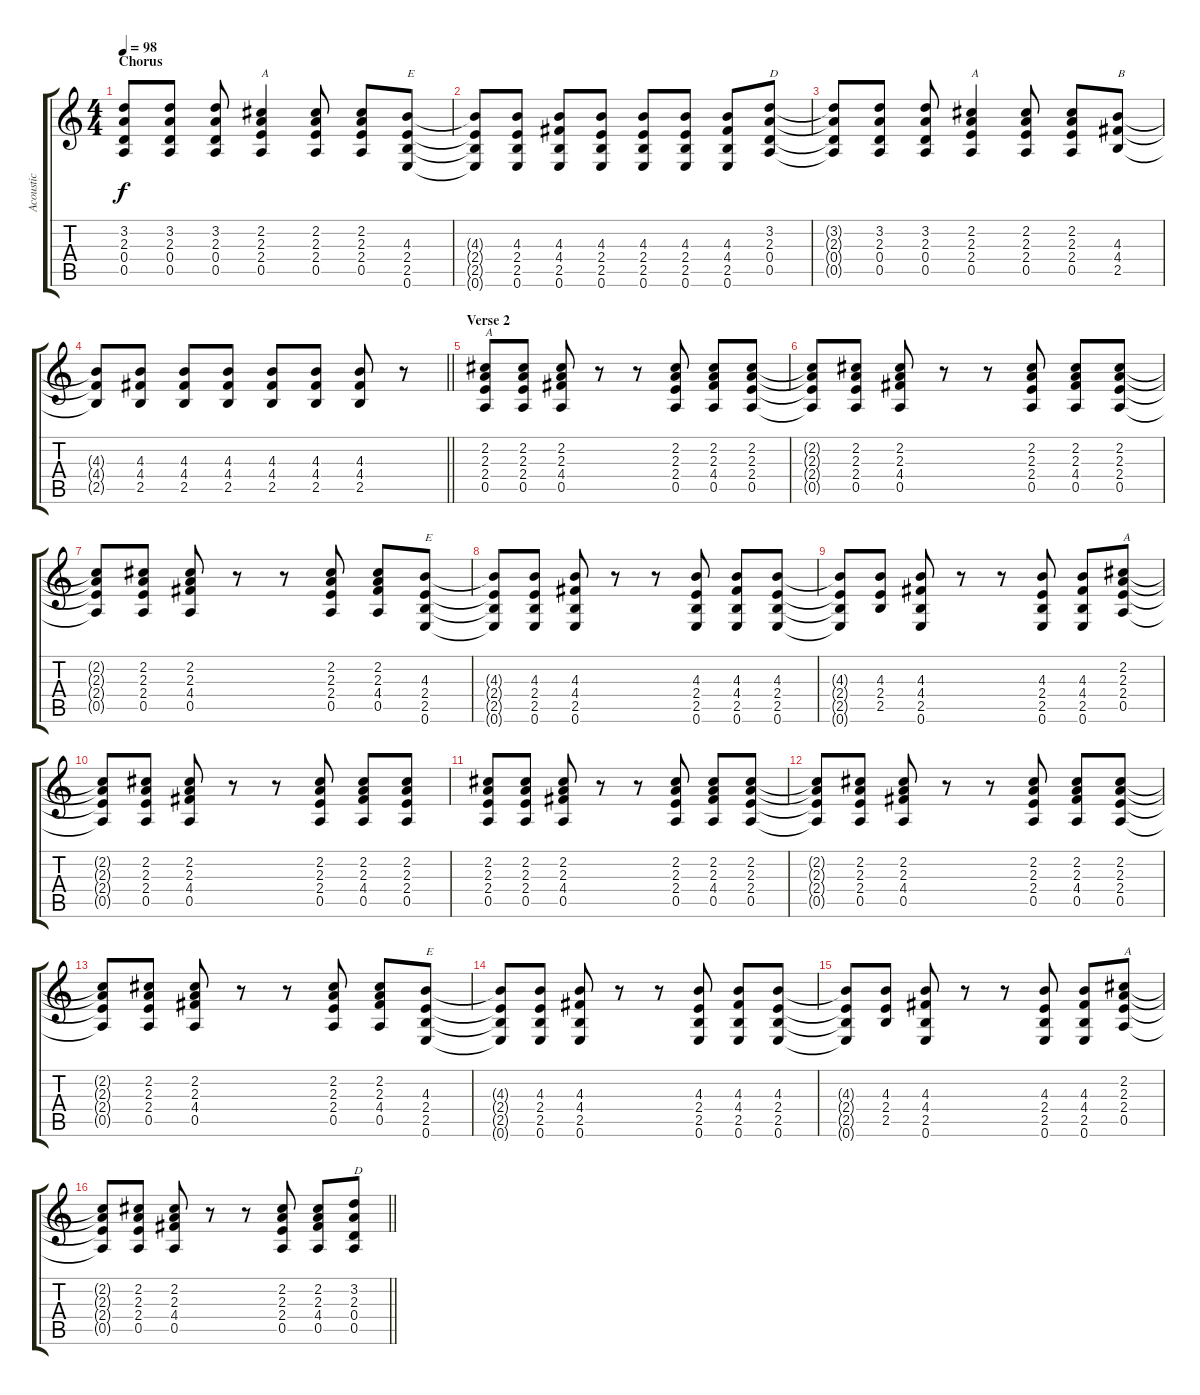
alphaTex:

\track ("Acoustic" "Acoustic") {instrument acousticguitarsteel}
\staff {score tabs}
\tuning (E4 B3 G3 D3 A2 E2) {hide}
\ts (4 4)
\section ("" "Chorus")
\tempo 98
\clef g2
\ks c
(3.2{t} 2.3{t} 0.4{t} 0.5{t}).8{dy f} (3.2 2.3 0.4 0.5).8 (3.2 2.3 0.4 0.5).8 (2.2 2.3 2.4 0.5).4{txt "A"} (2.2 2.3 2.4 0.5).8 (2.2 2.3 2.4 0.5).8 (4.3 2.4 2.5 0.6).8{txt "E"} |
(4.3{t} 2.4{t} 2.5{t} 0.6{t}).8 (4.3 2.4 2.5 0.6).8 (4.3 4.4 2.5 0.6).8 (4.3 2.4 2.5 0.6).8 (4.3 2.4 2.5 0.6).8 (4.3 2.4 2.5 0.6).8 (4.3 4.4 2.5 0.6).8 (3.2 2.3 0.4 0.5).8{txt "D"} |
(3.2{t} 2.3{t} 0.4{t} 0.5{t}).8 (3.2 2.3 0.4 0.5).8 (3.2 2.3 0.4 0.5).8 (2.2 2.3 2.4 0.5).4{txt "A"} (2.2 2.3 2.4 0.5).8 (2.2 2.3 2.4 0.5).8 (4.3 4.4 2.5).8{txt "B"} |
\barLineRight lightlight
(4.3{t} 4.4{t} 2.5{t}).8 (4.3 4.4 2.5).8 (4.3 4.4 2.5).8 (4.3 4.4 2.5).8 (4.3 4.4 2.5).8 (4.3 4.4 2.5).8 (4.3 4.4 2.5).8 r.8 |
\section ("" "Verse 2")
(2.2 2.3 2.4 0.5).8{txt "A"} (2.2 2.3 2.4 0.5).8 (2.2 2.3 4.4 0.5).8 r.8 r.8 (2.2 2.3 2.4 0.5).8 (2.2 2.3 4.4 0.5).8 (2.2 2.3 2.4 0.5).8 |
(2.2{t} 2.3{t} 2.4{t} 0.5{t}).8 (2.2 2.3 2.4 0.5).8 (2.2 2.3 4.4 0.5).8 r.8 r.8 (2.2 2.3 2.4 0.5).8 (2.2 2.3 4.4 0.5).8 (2.2 2.3 2.4 0.5).8 |
(2.2{t} 2.3{t} 2.4{t} 0.5{t}).8 (2.2 2.3 2.4 0.5).8 (2.2 2.3 4.4 0.5).8 r.8 r.8 (2.2 2.3 2.4 0.5).8 (2.2 2.3 4.4 0.5).8 (4.3 2.4 2.5 0.6).8{txt "E"} |
(4.3{t} 2.4{t} 2.5{t} 0.6{t}).8 (4.3 2.4 2.5 0.6).8 (4.3 4.4 2.5 0.6).8 r.8 r.8 (4.3 2.4 2.5 0.6).8 (4.3 4.4 2.5 0.6).8 (4.3 2.4 2.5 0.6).8 |
(4.3{t} 2.4{t} 2.5{t} 0.6{t}).8 (4.3 2.4 2.5).8 (4.3 4.4 2.5 0.6).8 r.8 r.8 (4.3 2.4 2.5 0.6).8 (4.3 4.4 2.5 0.6).8 (2.2 2.3 2.4 0.5).8{txt "A"} |
(2.2{t} 2.3{t} 2.4{t} 0.5{t}).8 (2.2 2.3 2.4 0.5).8 (2.2 2.3 4.4 0.5).8 r.8 r.8 (2.2 2.3 2.4 0.5).8 (2.2 2.3 4.4 0.5).8 (2.2 2.3 2.4 0.5).8 |
(2.2 2.3 2.4 0.5).8 (2.2 2.3 2.4 0.5).8 (2.2 2.3 4.4 0.5).8 r.8 r.8 (2.2 2.3 2.4 0.5).8 (2.2 2.3 4.4 0.5).8 (2.2 2.3 2.4 0.5).8 |
(2.2{t} 2.3{t} 2.4{t} 0.5{t}).8 (2.2 2.3 2.4 0.5).8 (2.2 2.3 4.4 0.5).8 r.8 r.8 (2.2 2.3 2.4 0.5).8 (2.2 2.3 4.4 0.5).8 (2.2 2.3 2.4 0.5).8 |
(2.2{t} 2.3{t} 2.4{t} 0.5{t}).8 (2.2 2.3 2.4 0.5).8 (2.2 2.3 4.4 0.5).8 r.8 r.8 (2.2 2.3 2.4 0.5).8 (2.2 2.3 4.4 0.5).8 (4.3 2.4 2.5 0.6).8{txt "E"} |
(4.3{t} 2.4{t} 2.5{t} 0.6{t}).8 (4.3 2.4 2.5 0.6).8 (4.3 4.4 2.5 0.6).8 r.8 r.8 (4.3 2.4 2.5 0.6).8 (4.3 4.4 2.5 0.6).8 (4.3 2.4 2.5 0.6).8 |
(4.3{t} 2.4{t} 2.5{t} 0.6{t}).8 (4.3 2.4 2.5).8 (4.3 4.4 2.5 0.6).8 r.8 r.8 (4.3 2.4 2.5 0.6).8 (4.3 4.4 2.5 0.6).8 (2.2 2.3 2.4 0.5).8{txt "A"} |
\barLineRight lightlight
(2.2{t} 2.3{t} 2.4{t} 0.5{t}).8 (2.2 2.3 2.4 0.5).8 (2.2 2.3 4.4 0.5).8 r.8 r.8 (2.2 2.3 2.4 0.5).8 (2.2 2.3 4.4 0.5).8 (3.2 2.3 0.4 0.5).8{txt "D"}
